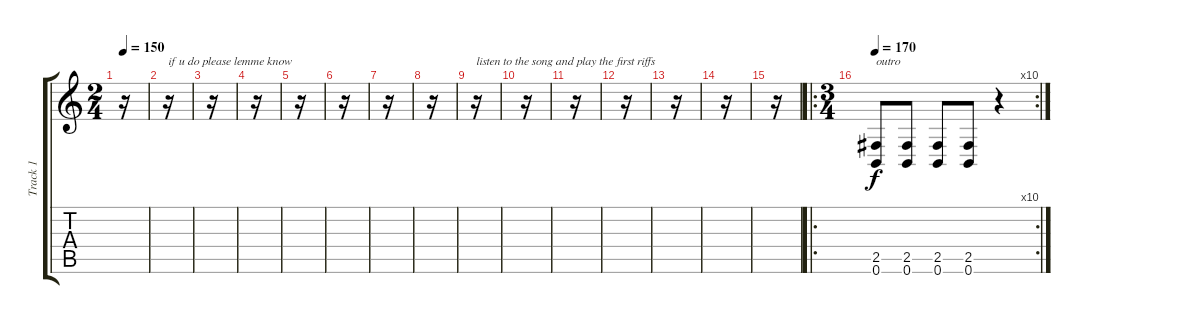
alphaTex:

\track ("Track 1" "Track 1") {instrument distortionguitar}
\staff {score tabs}
\tuning (B3 Gb3 D3 A2 E2 B1) {hide}
\ts (2 4)
\tempo 150
\clef g2
\ks c
r.16{dy f} |
r.16{txt "if u do please lemme know"} |
r.16 |
r.16 |
r.16 |
r.16 |
r.16 |
r.16 |
r.16{txt "listen to the song and play the first riffs"} |
r.16 |
r.16 |
r.16 |
r.16 |
r.16 |
r.16 |
\ro
\rc 10
\ts (3 4)
\tempo 170
(2.5 0.6).8{txt "outro"} (2.5 0.6).8 (2.5 0.6).8 (2.5 0.6).8 r.4
